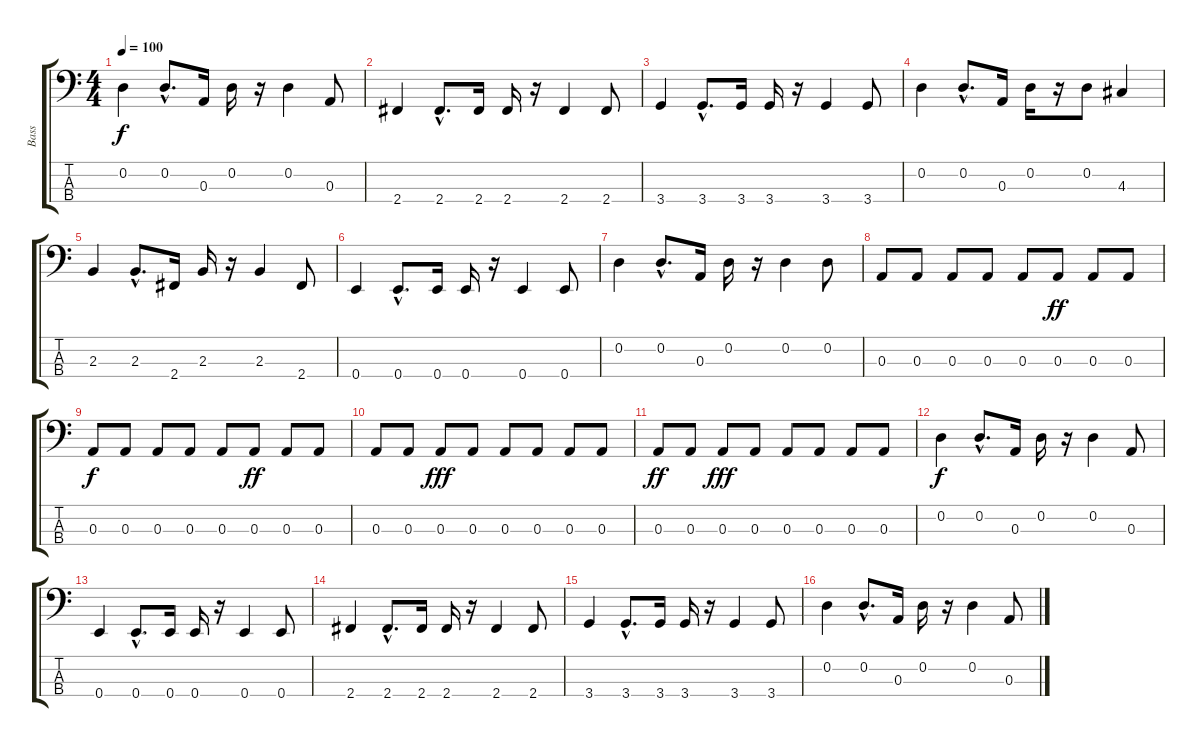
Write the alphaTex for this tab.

\track ("Bass" "Bass") {instrument electricbassfinger}
\staff {score tabs}
\tuning (G2 D2 A1 E1) {hide}
\ts (4 4)
\tempo 100
\clef f4
\ks c
0.2.4{dy f} 0.2{hac}.8{d} 0.3.16 0.2.16 r.16 0.2.4 0.3.8 |
2.4.4 2.4{hac}.8{d} 2.4.16 2.4.16 r.16 2.4.4 2.4.8 |
3.4.4 3.4{hac}.8{d} 3.4.16 3.4.16 r.16 3.4.4 3.4.8 |
0.2.4 0.2{hac}.8{d} 0.3.16 0.2.16 r.16 0.2.8 4.3.4 |
2.3.4 2.3{hac}.8{d} 2.4.16 2.3.16 r.16 2.3.4 2.4.8 |
0.4.4 0.4{hac}.8{d} 0.4.16 0.4.16 r.16 0.4.4 0.4.8 |
0.2.4 0.2{hac}.8{d} 0.3.16 0.2.16 r.16 0.2.4 0.2.8 |
0.3.8 0.3.8 0.3.8 0.3.8 0.3.8 0.3.8{dy ff} 0.3.8 0.3.8 |
0.3.8{dy f} 0.3.8 0.3.8 0.3.8 0.3.8 0.3.8{dy ff} 0.3.8 0.3.8 |
0.3.8 0.3.8 0.3.8{dy fff} 0.3.8 0.3.8 0.3.8 0.3.8 0.3.8 |
0.3.8{dy ff} 0.3.8 0.3.8{dy fff} 0.3.8 0.3.8 0.3.8 0.3.8 0.3.8 |
0.2.4{dy f} 0.2{hac}.8{d} 0.3.16 0.2.16 r.16 0.2.4 0.3.8 |
0.4.4 0.4{hac}.8{d} 0.4.16 0.4.16 r.16 0.4.4 0.4.8 |
2.4.4 2.4{hac}.8{d} 2.4.16 2.4.16 r.16 2.4.4 2.4.8 |
3.4.4 3.4{hac}.8{d} 3.4.16 3.4.16 r.16 3.4.4 3.4.8 |
0.2.4 0.2{hac}.8{d} 0.3.16 0.2.16 r.16 0.2.4 0.3.8
